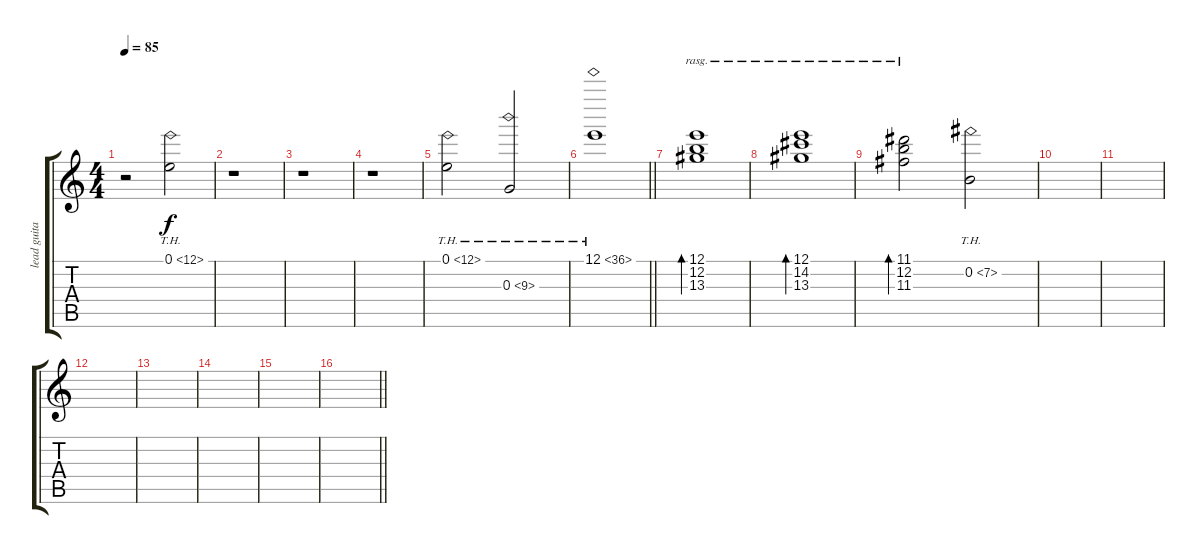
\track ("lead guitar" "lead guita") {instrument acousticguitarsteel}
\staff {score tabs}
\tuning (E4 B3 G3 D3 A2 E2) {hide}
\ts (4 4)
\tempo 85
\clef g2
\ks c
r.2{dy f} 0.1{th 12}.2 |
r.1 |
r.1 |
r.1 |
0.1{th 12}.2 0.3{th 9}.2 |
\barLineRight lightlight
12.1{th 24}.1 |
(12.1 12.2 13.3).1{bd 240 rasg ii} |
(12.1 14.2 13.3).1{bd 240 rasg ii} |
(11.1 12.2 11.3).2{bd 240 rasg ii} 0.2{th 7}.2 |
|
|
|
|
|
|
\barLineRight lightlight
